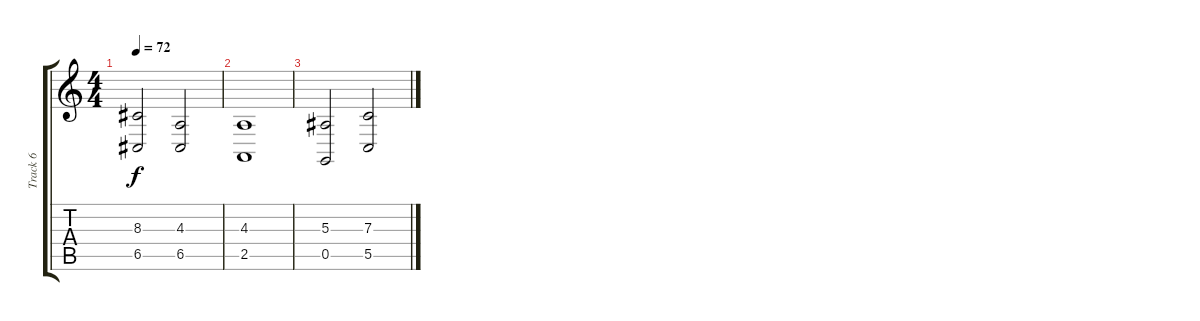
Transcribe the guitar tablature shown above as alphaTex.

\track ("Track 6" "Track 6") {instrument stringensemble1}
\staff {score tabs}
\tuning (D4 A3 F3 C3 G2 C2) {hide}
\ts (4 4)
\tempo 72
\clef g2
\ks c
(8.3 6.5).2{dy f} (4.3 6.5).2 |
(4.3 2.5).1 |
(5.3 0.5).2 (7.3 5.5).2
